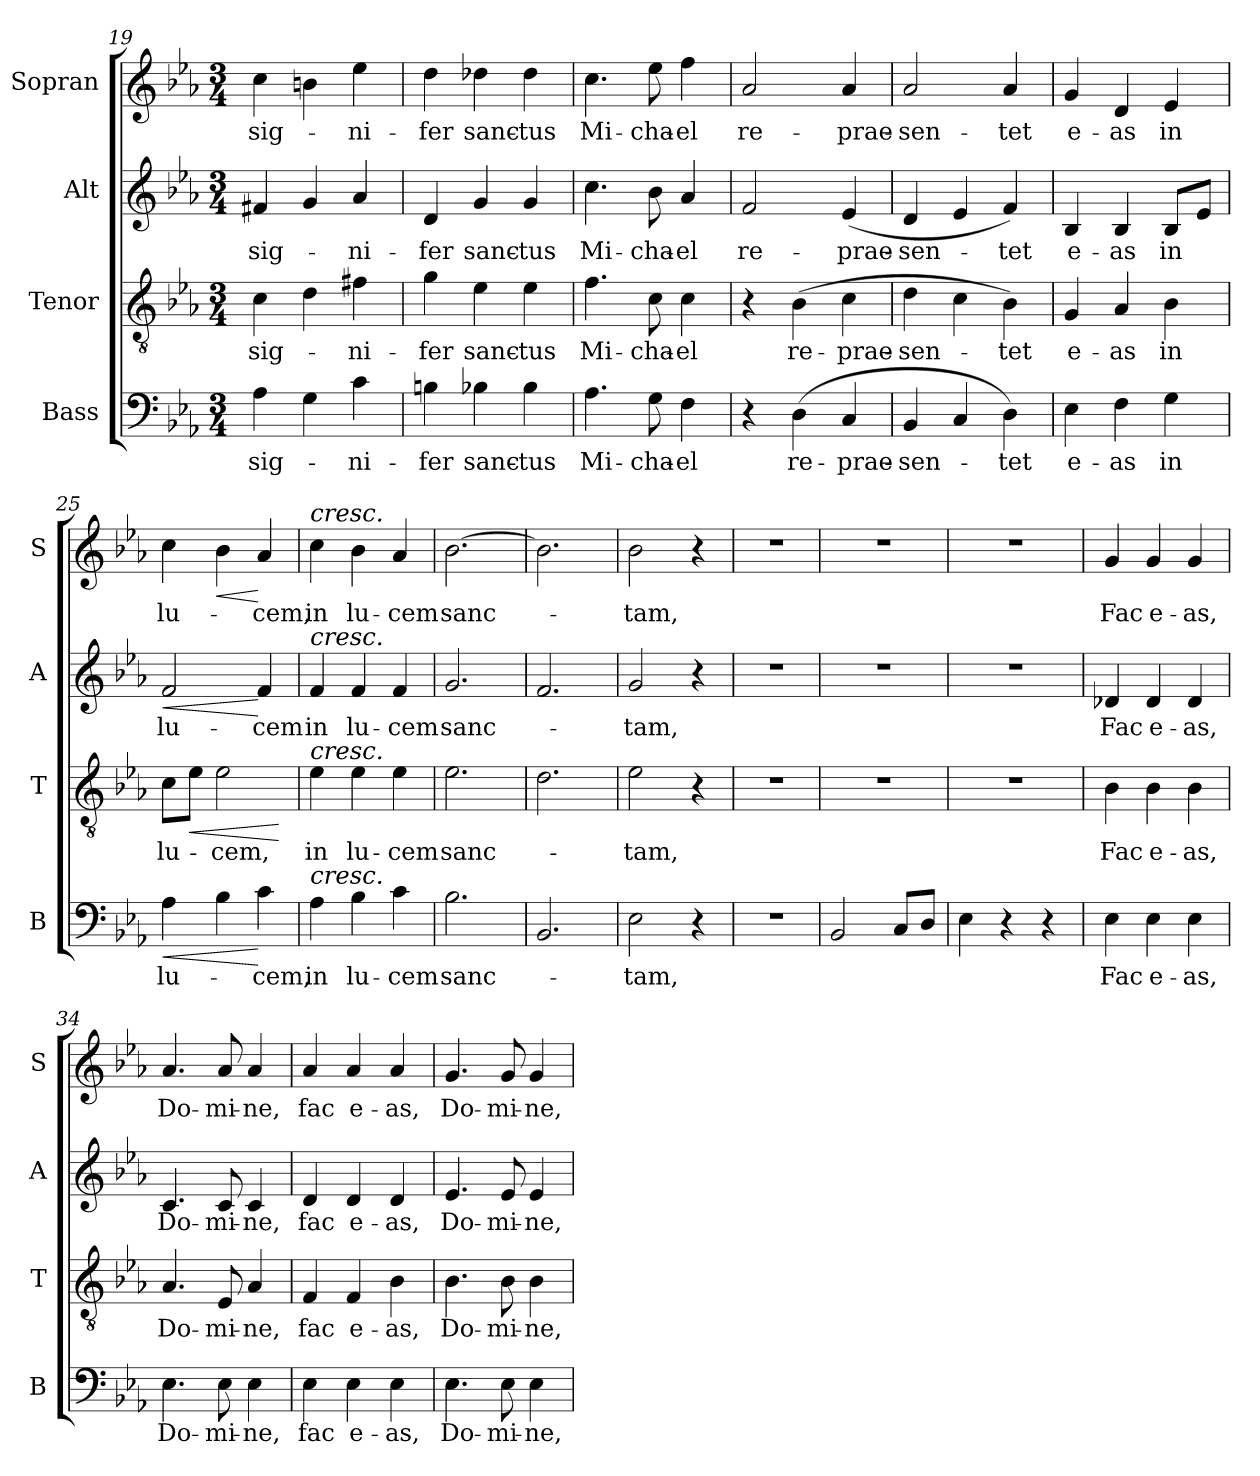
**kern	**text	**dynam	**kern	**text	**dynam	**kern	**text	**dynam	**kern	**text	**dynam
*part4	*part4	*part4	*part3	*part3	*part3	*part2	*part2	*part2	*part1	*part1	*part1
*staff4	*staff4	*staff4	*staff3	*staff3	*staff3	*staff2	*staff2	*staff2	*staff1	*staff1	*staff1
*I"Bass	*	*	*I"Tenor	*	*	*I"Alt	*	*	*I"Sopran	*	*
*I'B	*	*	*I'T	*	*	*I'A	*	*	*I'S	*	*
*clefF4	*	*	*clefGv2	*	*	*clefG2	*	*	*clefG2	*	*
*k[b-e-a-]	*	*	*k[b-e-a-]	*	*	*k[b-e-a-]	*	*	*k[b-e-a-]	*	*
*E-:	*	*	*E-:	*	*	*E-:	*	*	*E-:	*	*
*M3/4	*	*	*M3/4	*	*	*M3/4	*	*	*M3/4	*	*
=19	=19	=19	=19	=19	=19	=19	=19	=19	=19	=19	=19
!	!LO:LY:b	!	!	!LO:LY:b	!	!	!LO:LY:b	!	!	!LO:LY:b	!
4A-\	sig-	.	4c\	sig-	.	4f#X/	sig-	.	4cc\	sig-	.
4G\	.	.	4d\	.	.	4g/	.	.	4bn\	.	.
!	!LO:LY:b	!	!	!LO:LY:b	!	!	!LO:LY:b	!	!	!LO:LY:b	!
4c\	-ni-	.	4f#X\	-ni-	.	4a-/	-ni-	.	4ee-\	-ni-	.
=20	=20	=20	=20	=20	=20	=20	=20	=20	=20	=20	=20
!	!LO:LY:b	!	!	!LO:LY:b	!	!	!LO:LY:b	!	!	!LO:LY:b	!
4Bn\	-fer	.	4g\	-fer	.	4d/	-fer	.	4dd\	-fer	.
!	!LO:LY:b	!	!	!LO:LY:b	!	!	!LO:LY:b	!	!	!LO:LY:b	!
4B-X\	sanc-	.	4e-\	sanc-	.	4g/	sanc-	.	4dd-X\	sanc-	.
!	!LO:LY:b	!	!	!LO:LY:b	!	!	!LO:LY:b	!	!	!LO:LY:b	!
4B-\	-tus	.	4e-\	-tus	.	4g/	-tus	.	4dd-\	-tus	.
!!LO:LB:g=z
=21	=21	=21	=21	=21	=21	=21	=21	=21	=21	=21	=21
!	!LO:LY:b	!	!	!LO:LY:b	!	!	!LO:LY:b	!	!	!LO:LY:b	!
4.A-\	Mi-	.	4.f\	Mi-	.	4.cc\	Mi-	.	4.cc\	Mi-	.
!	!LO:LY:b	!	!	!LO:LY:b	!	!	!LO:LY:b	!	!	!LO:LY:b	!
8G\	-cha-	.	8c\	-cha-	.	8b-\	-cha-	.	8ee-\	-cha-	.
!	!LO:LY:b	!	!	!LO:LY:b	!	!	!LO:LY:b	!	!	!LO:LY:b	!
4F\	-el	.	4c\	-el	.	4a-/	-el	.	4ff\	-el	.
=22	=22	=22	=22	=22	=22	=22	=22	=22	=22	=22	=22
!	!	!	!	!	!	!	!LO:LY:b	!	!	!LO:LY:b	!
4r	.	.	4r	.	.	2f/	re-	.	2a-/	re-	.
!	!LO:LY:b	!	!	!LO:LY:b	!	!	!	!	!	!	!
(>4D\	re-	.	(>4B-\	re-	.	.	.	.	.	.	.
!	!LO:LY:b	!	!	!LO:LY:b	!	!	!LO:LY:b	!	!	!LO:LY:b	!
4C/	-prae-	.	4c\	-prae-	.	(>4e-/	-prae-	.	4a-/	-prae-	.
=23	=23	=23	=23	=23	=23	=23	=23	=23	=23	=23	=23
!	!LO:LY:b	!	!	!LO:LY:b	!	!	!LO:LY:b	!	!	!LO:LY:b	!
4BB-/	-sen-	.	4d\	-sen-	.	4d/	-sen-	.	2a-/	-sen-	.
4C/	.	.	4c\	.	.	4e-/	.	.	.	.	.
!	!LO:LY:b	!	!	!LO:LY:b	!	!	!LO:LY:b	!	!	!LO:LY:b	!
4D\)	-tet	.	4B-\)	-tet	.	4f/)	-tet	.	4a-/	-tet	.
=24	=24	=24	=24	=24	=24	=24	=24	=24	=24	=24	=24
!	!LO:LY:b	!	!	!LO:LY:b	!	!	!LO:LY:b	!	!	!LO:LY:b	!
4E-\	e-	.	4G/	e-	.	4B-/	e-	.	4g/	e-	.
!	!LO:LY:b	!	!	!LO:LY:b	!	!	!LO:LY:b	!	!	!LO:LY:b	!
4F\	-as	.	4A-/	-as	.	4B-/	-as	.	4d/	-as	.
!	!LO:LY:b	!	!	!LO:LY:b	!	!	!LO:LY:b	!	!	!LO:LY:b	!
4G\	in	.	4B-\	in	.	8B-/L	in	.	4e-/	in	.
.	.	.	.	.	.	8e-/J	.	.	.	.	.
=25	=25	=25	=25	=25	=25	=25	=25	=25	=25	=25	=25
!	!LO:LY:b	!LO:HP:b	!	!LO:LY:b	!	!	!LO:LY:b	!LO:HP:b	!	!LO:LY:b	!
4A-\	lu-	<	8c\L	lu-	.	2f/	lu-	<	4cc\	lu-	.
!	!	!	!	!	!LO:HP:b	!	!	!	!	!	!
.	.	.	8e-\J	.	<	.	.	.	.	.	.
!	!	!	!	!LO:LY:b	!	!	!	!	!	!	!LO:HP:b
4B-\	.	.	2e-\	-cem,	.	.	.	.	4b-\	.	<
!	!LO:LY:b	!	!	!	!	!	!LO:LY:b	!	!	!LO:LY:b	!
4c\	-cem,	[	.	.	.	4f/	-cem	[	4a-/	-cem,	[
.	.	.	.	.	[	.	.	.	.	.	.
=26	=26	=26	=26	=26	=26	=26	=26	=26	=26	=26	=26
!	!	!	!	!	!	!	!	!	!LO:TX:a:i:t=cresc.	!	!
!	!	!	!	!	!	!LO:TX:a:i:t=cresc.	!	!	!	!	!
!	!	!	!LO:TX:a:i:t=cresc.	!	!	!	!	!	!	!	!
!LO:TX:a:i:t=cresc.	!	!	!	!	!	!	!	!	!	!	!
!	!LO:LY:b	!	!	!LO:LY:b	!	!	!LO:LY:b	!	!	!LO:LY:b	!
4A-\	in	.	4e-\	in	.	4f/	in	.	4cc\	in	.
!	!LO:LY:b	!	!	!LO:LY:b	!	!	!LO:LY:b	!	!	!LO:LY:b	!
4B-\	lu-	.	4e-\	lu-	.	4f/	lu-	.	4b-\	lu-	.
!	!LO:LY:b	!	!	!LO:LY:b	!	!	!LO:LY:b	!	!	!LO:LY:b	!
4c\	-cem	.	4e-\	-cem	.	4f/	-cem	.	4a-/	-cem	.
=27	=27	=27	=27	=27	=27	=27	=27	=27	=27	=27	=27
!	!LO:LY:b	!	!	!LO:LY:b	!	!	!LO:LY:b	!	!	!LO:LY:b	!
2.B-\	sanc-	.	2.e-\	sanc-	.	2.g/	sanc-	.	[2.b-\	sanc-	.
!!LO:PB:g=z
=28	=28	=28	=28	=28	=28	=28	=28	=28	=28	=28	=28
2.BB-/	.	.	2.d\	.	.	2.f/	.	.	2.b-\]	.	.
=29	=29	=29	=29	=29	=29	=29	=29	=29	=29	=29	=29
!	!LO:LY:b	!	!	!LO:LY:b	!	!	!LO:LY:b	!	!	!LO:LY:b	!
2E-\	-tam,	.	2e-\	-tam,	.	2g/	-tam,	.	2b-\	-tam,	.
4r	.	.	4r	.	.	4r	.	.	4r	.	.
=30	=30	=30	=30	=30	=30	=30	=30	=30	=30	=30	=30
2.r	.	.	2.r	.	.	2.r	.	.	2.r	.	.
=31	=31	=31	=31	=31	=31	=31	=31	=31	=31	=31	=31
2BB-/	.	.	2.r	.	.	2.r	.	.	2.r	.	.
8C/L	.	.	.	.	.	.	.	.	.	.	.
8D/J	.	.	.	.	.	.	.	.	.	.	.
=32	=32	=32	=32	=32	=32	=32	=32	=32	=32	=32	=32
4E-\	.	.	2.r	.	.	2.r	.	.	2.r	.	.
4r	.	.	.	.	.	.	.	.	.	.	.
4r	.	.	.	.	.	.	.	.	.	.	.
=33	=33	=33	=33	=33	=33	=33	=33	=33	=33	=33	=33
!	!LO:LY:b	!	!	!LO:LY:b	!	!	!LO:LY:b	!	!	!LO:LY:b	!
4E-\	Fac	.	4B-\	Fac	.	4d-X/	Fac	.	4g/	Fac	.
!	!LO:LY:b	!	!	!LO:LY:b	!	!	!LO:LY:b	!	!	!LO:LY:b	!
4E-\	e-	.	4B-\	e-	.	4d-/	e-	.	4g/	e-	.
!	!LO:LY:b	!	!	!LO:LY:b	!	!	!LO:LY:b	!	!	!LO:LY:b	!
4E-\	-as,	.	4B-\	-as,	.	4d-/	-as,	.	4g/	-as,	.
=34	=34	=34	=34	=34	=34	=34	=34	=34	=34	=34	=34
!	!LO:LY:b	!	!	!LO:LY:b	!	!	!LO:LY:b	!	!	!LO:LY:b	!
4.E-\	Do-	.	4.A-/	Do-	.	4.c/	Do-	.	4.a-/	Do-	.
!	!LO:LY:b	!	!	!LO:LY:b	!	!	!LO:LY:b	!	!	!LO:LY:b	!
8E-\	-mi-	.	8E-/	-mi-	.	8c/	-mi-	.	8a-/	-mi-	.
!	!LO:LY:b	!	!	!LO:LY:b	!	!	!LO:LY:b	!	!	!LO:LY:b	!
4E-\	-ne,	.	4A-/	-ne,	.	4c/	-ne,	.	4a-/	-ne,	.
=35	=35	=35	=35	=35	=35	=35	=35	=35	=35	=35	=35
!	!LO:LY:b	!	!	!LO:LY:b	!	!	!LO:LY:b	!	!	!LO:LY:b	!
4E-\	fac	.	4F/	fac	.	4d/	fac	.	4a-/	fac	.
!	!LO:LY:b	!	!	!LO:LY:b	!	!	!LO:LY:b	!	!	!LO:LY:b	!
4E-\	e-	.	4F/	e-	.	4d/	e-	.	4a-/	e-	.
!	!LO:LY:b	!	!	!LO:LY:b	!	!	!LO:LY:b	!	!	!LO:LY:b	!
4E-\	-as,	.	4B-\	-as,	.	4d/	-as,	.	4a-/	-as,	.
!!LO:LB:g=z
=36	=36	=36	=36	=36	=36	=36	=36	=36	=36	=36	=36
!	!LO:LY:b	!	!	!LO:LY:b	!	!	!LO:LY:b	!	!	!LO:LY:b	!
4.E-\	Do-	.	4.B-\	Do-	.	4.e-/	Do-	.	4.g/	Do-	.
!	!LO:LY:b	!	!	!LO:LY:b	!	!	!LO:LY:b	!	!	!LO:LY:b	!
8E-\	-mi-	.	8B-\	-mi-	.	8e-/	-mi-	.	8g/	-mi-	.
!	!LO:LY:b	!	!	!LO:LY:b	!	!	!LO:LY:b	!	!	!LO:LY:b	!
4E-\	-ne,	.	4B-\	-ne,	.	4e-/	-ne,	.	4g/	-ne,	.
=	=	=	=	=	=	=	=	=	=	=	=
*-	*-	*-	*-	*-	*-	*-	*-	*-	*-	*-	*-
